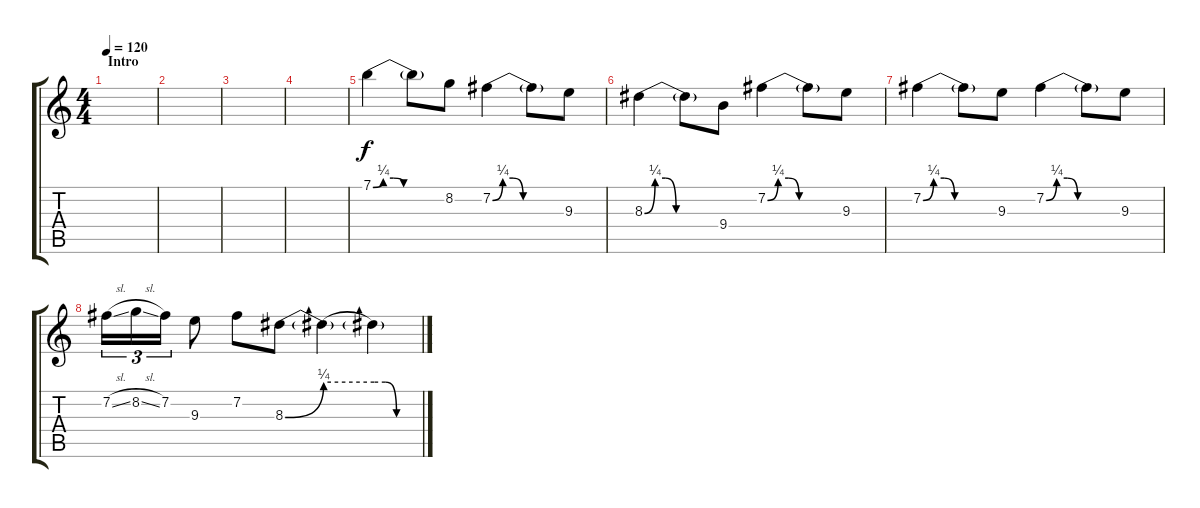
\track "" {instrument distortionguitar}
\staff {score tabs}
\tuning (E4 B3 G3 D3 A2 E2) {hide}
\ts (4 4)
\section ("" "Intro")
\tempo 120
\clef g2
\ks c
|
|
|
|
7.1{be (custom 0 0 15 1 30 1 45 0 60 0)}.4 7.1{be (hold 0 0 60 0) t}.8 8.2.8 7.2{be (custom 0 0 15 1 30 1 45 0 60 0)}.4 7.2{be (hold 0 0 60 0) t}.8 9.3.8 |
8.3{be (custom 0 0 15 1 30 1 45 0 60 0)}.4 8.3{be (hold 0 0 60 0) t}.8 9.4.8 7.2{be (custom 0 0 15 1 30 1 45 0 60 0)}.4 7.2{be (hold 0 0 60 0) t}.8 9.3.8 |
7.2{be (custom 0 0 15 1 30 1 45 0 60 0)}.4 7.2{be (hold 0 0 60 0) t}.8 9.3.8 7.2{be (custom 0 0 15 1 30 1 45 0 60 0)}.4 7.2{be (hold 0 0 60 0) t}.8 9.3.8 |
7.2{sl}.16{tu (3 2)} 8.2{sl}.16{tu (3 2)} 7.2.16{tu (3 2)} 9.3.8 7.2.8 8.3{be (bend 0 0 60 1)}.8 8.3{be (hold 0 1 60 1) t}.4 8.3{be (custom 0 1 15 1 30 0 60 0) t}.4
